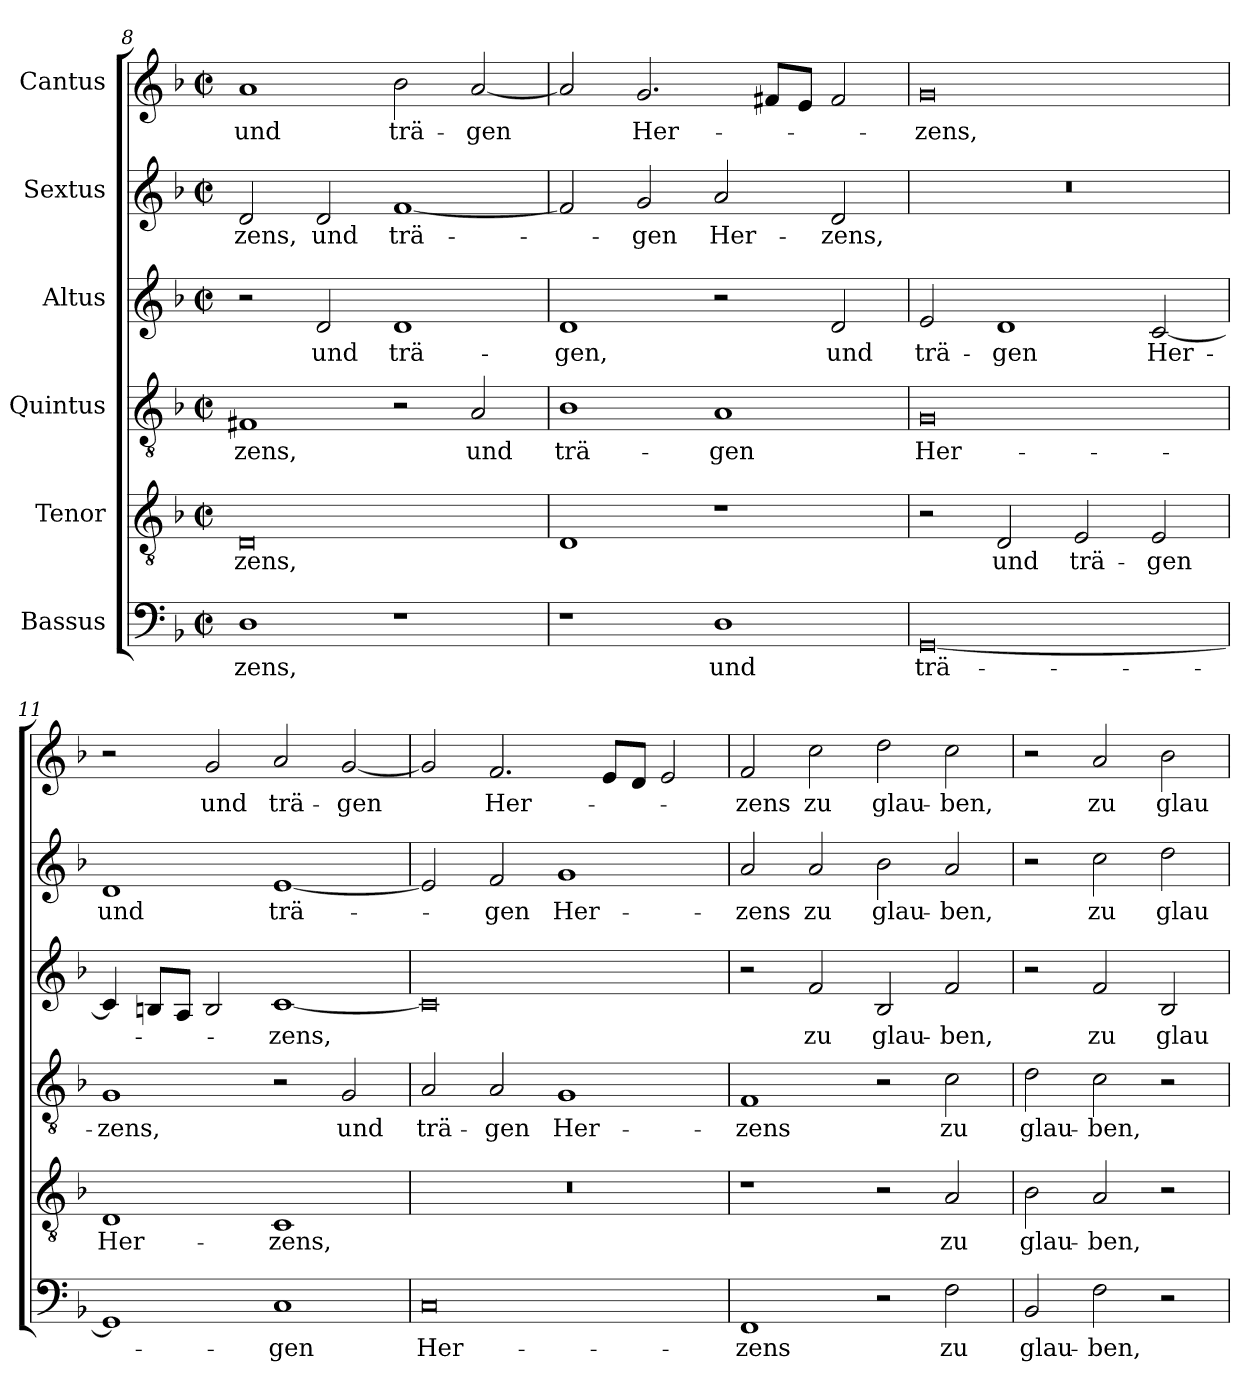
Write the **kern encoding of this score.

**kern	**text	**kern	**text	**kern	**text	**kern	**text	**kern	**text	**kern	**text
*part6	*part6	*part5	*part5	*part4	*part4	*part3	*part3	*part2	*part2	*part1	*part1
*staff6	*staff6	*staff5	*staff5	*staff4	*staff4	*staff3	*staff3	*staff2	*staff2	*staff1	*staff1
*I"Bassus	*	*I"Tenor	*	*I"Quintus	*	*I"Altus	*	*I"Sextus	*	*I"Cantus	*
*clefF4	*	*clefGv2	*	*clefGv2	*	*clefG2	*	*clefG2	*	*clefG2	*
*k[b-]	*	*k[b-]	*	*k[b-]	*	*k[b-]	*	*k[b-]	*	*k[b-]	*
*M4/2	*	*M4/2	*	*M4/2	*	*M4/2	*	*M4/2	*	*M4/2	*
*met(c|)	*	*met(c|)	*	*met(c|)	*	*met(c|)	*	*met(c|)	*	*met(c|)	*
=8	=8	=8	=8	=8	=8	=8	=8	=8	=8	=8	=8
!	!LO:LY:b	!	!LO:LY:b	!	!LO:LY:b	!	!	!	!LO:LY:b	!	!LO:LY:b
1D	-zens,	0D	-zens,	1F#X	-zens,	2r	.	2d/	-zens,	1a	und
!	!	!	!	!	!	!	!LO:LY:b	!	!LO:LY:b	!	!
.	.	.	.	.	.	2d/	und	2d/	und	.	.
!	!	!	!	!	!	!	!LO:LY:b	!	!LO:LY:b	!	!LO:LY:b
1r	.	.	.	2r	.	1d	trä-	[1f	-trä-	2b-\	trä-
!	!	!	!	!	!LO:LY:b	!	!	!	!	!	!LO:LY:b
.	.	.	.	2A/	und	.	.	.	.	[2a/	-gen
=9	=9	=9	=9	=9	=9	=9	=9	=9	=9	=9	=9
!	!	!	!	!	!LO:LY:b	!	!LO:LY:b	!	!	!	!
1r	.	1D	.	1B-	trä-	1d	-gen,	2f/]	.	2a/]	.
!	!	!	!	!	!	!	!	!	!LO:LY:b	!	!LO:LY:b
.	.	.	.	.	.	.	.	2g/	-gen	2.g/	Her-
!	!LO:LY:b	!	!	!	!LO:LY:b	!	!	!	!LO:LY:b	!	!
1D	und	1r	.	1A	-gen	2r	.	2a/	Her-	.	.
.	.	.	.	.	.	.	.	.	.	8f#X/L	.
.	.	.	.	.	.	.	.	.	.	8e/J	.
!	!	!	!	!	!	!	!LO:LY:b	!	!LO:LY:b	!	!
.	.	.	.	.	.	2d/	und	2d/	-zens,	2f#/	.
!!LO:PB:g=z
=10	=10	=10	=10	=10	=10	=10	=10	=10	=10	=10	=10
!	!LO:LY:b	!	!	!	!LO:LY:b	!	!LO:LY:b	!	!	!	!LO:LY:b
[0GG	trä-	2r	.	0G	Her-	2e/	trä-	0r	.	0g	-zens,
!	!	!	!LO:LY:b	!	!	!	!LO:LY:b	!	!	!	!
.	.	2D/	und	.	.	1d	-gen	.	.	.	.
!	!	!	!LO:LY:b	!	!	!	!	!	!	!	!
.	.	2E/	trä-	.	.	.	.	.	.	.	.
!	!	!	!LO:LY:b	!	!	!	!LO:LY:b	!	!	!	!
.	.	2E/	-gen	.	.	[2c/	Her-	.	.	.	.
=11	=11	=11	=11	=11	=11	=11	=11	=11	=11	=11	=11
!	!	!	!LO:LY:b	!	!LO:LY:b	!	!	!	!LO:LY:b	!	!
1GG]	.	1D	Her-	1G	-zens,	4c/]	.	1d	und	2r	.
.	.	.	.	.	.	8Bn/L	.	.	.	.	.
.	.	.	.	.	.	8A/J	.	.	.	.	.
!	!	!	!	!	!	!	!	!	!	!	!LO:LY:b
.	.	.	.	.	.	2B/	.	.	.	2g/	und
!	!LO:LY:b	!	!LO:LY:b	!	!	!	!LO:LY:b	!	!LO:LY:b	!	!LO:LY:b
1C	-gen	1C	-zens,	2r	.	[1c	-zens,	[1e	-trä-	2a/	trä-
!	!	!	!	!	!LO:LY:b	!	!	!	!	!	!LO:LY:b
.	.	.	.	2G/	und	.	.	.	.	[2g/	-gen
=12	=12	=12	=12	=12	=12	=12	=12	=12	=12	=12	=12
!	!LO:LY:b	!	!	!	!LO:LY:b	!	!	!	!	!	!
0C	Her-	0r	.	2A/	trä-	0c]	.	2e/]	.	2g/]	.
!	!	!	!	!	!LO:LY:b	!	!	!	!LO:LY:b	!	!LO:LY:b
.	.	.	.	2A/	-gen	.	.	2f/	gen	2.f/	Her-
!	!	!	!	!	!LO:LY:b	!	!	!	!LO:LY:b	!	!
.	.	.	.	1G	Her-	.	.	1g	Her-	.	.
.	.	.	.	.	.	.	.	.	.	8e/L	.
.	.	.	.	.	.	.	.	.	.	8d/J	.
.	.	.	.	.	.	.	.	.	.	2e/	.
=13	=13	=13	=13	=13	=13	=13	=13	=13	=13	=13	=13
!	!LO:LY:b	!	!	!	!LO:LY:b	!	!	!	!LO:LY:b	!	!LO:LY:b
1FF	-zens	1r	.	1F	-zens	2r	.	2a/	-zens	2f/	-zens
!	!	!	!	!	!	!	!LO:LY:b	!	!LO:LY:b	!	!LO:LY:b
.	.	.	.	.	.	2f/	zu	2a/	zu	2cc\	zu
!	!	!	!	!	!	!	!LO:LY:b	!	!LO:LY:b	!	!LO:LY:b
2r	.	2r	.	2r	.	2B-/	glau-	2b-\	glau-	2dd\	glau-
!	!LO:LY:b	!	!LO:LY:b	!	!LO:LY:b	!	!LO:LY:b	!	!LO:LY:b	!	!LO:LY:b
2F\	zu	2A/	zu	2c\	zu	2f/	-ben,	2a/	-ben,	2cc\	-ben,
=14	=14	=14	=14	=14	=14	=14	=14	=14	=14	=14	=14
!	!LO:LY:b	!	!LO:LY:b	!	!LO:LY:b	!	!	!	!	!	!
2BB-/	glau-	2B-\	glau-	2d\	glau-	2r	.	2r	.	2r	.
!	!LO:LY:b	!	!LO:LY:b	!	!LO:LY:b	!	!LO:LY:b	!	!LO:LY:b	!	!LO:LY:b
2F\	-ben,	2A/	-ben,	2c\	-ben,	2f/	zu	2cc\	zu	2a/	zu
!	!	!	!	!	!	!	!LO:LY:b	!	!LO:LY:b	!	!LO:LY:b
2r	.	2r	.	2r	.	2B-/	glau-	2dd\	glau-	2b-\	glau-
=	=	=	=	=	=	=	=	=	=	=	=
*-	*-	*-	*-	*-	*-	*-	*-	*-	*-	*-	*-
